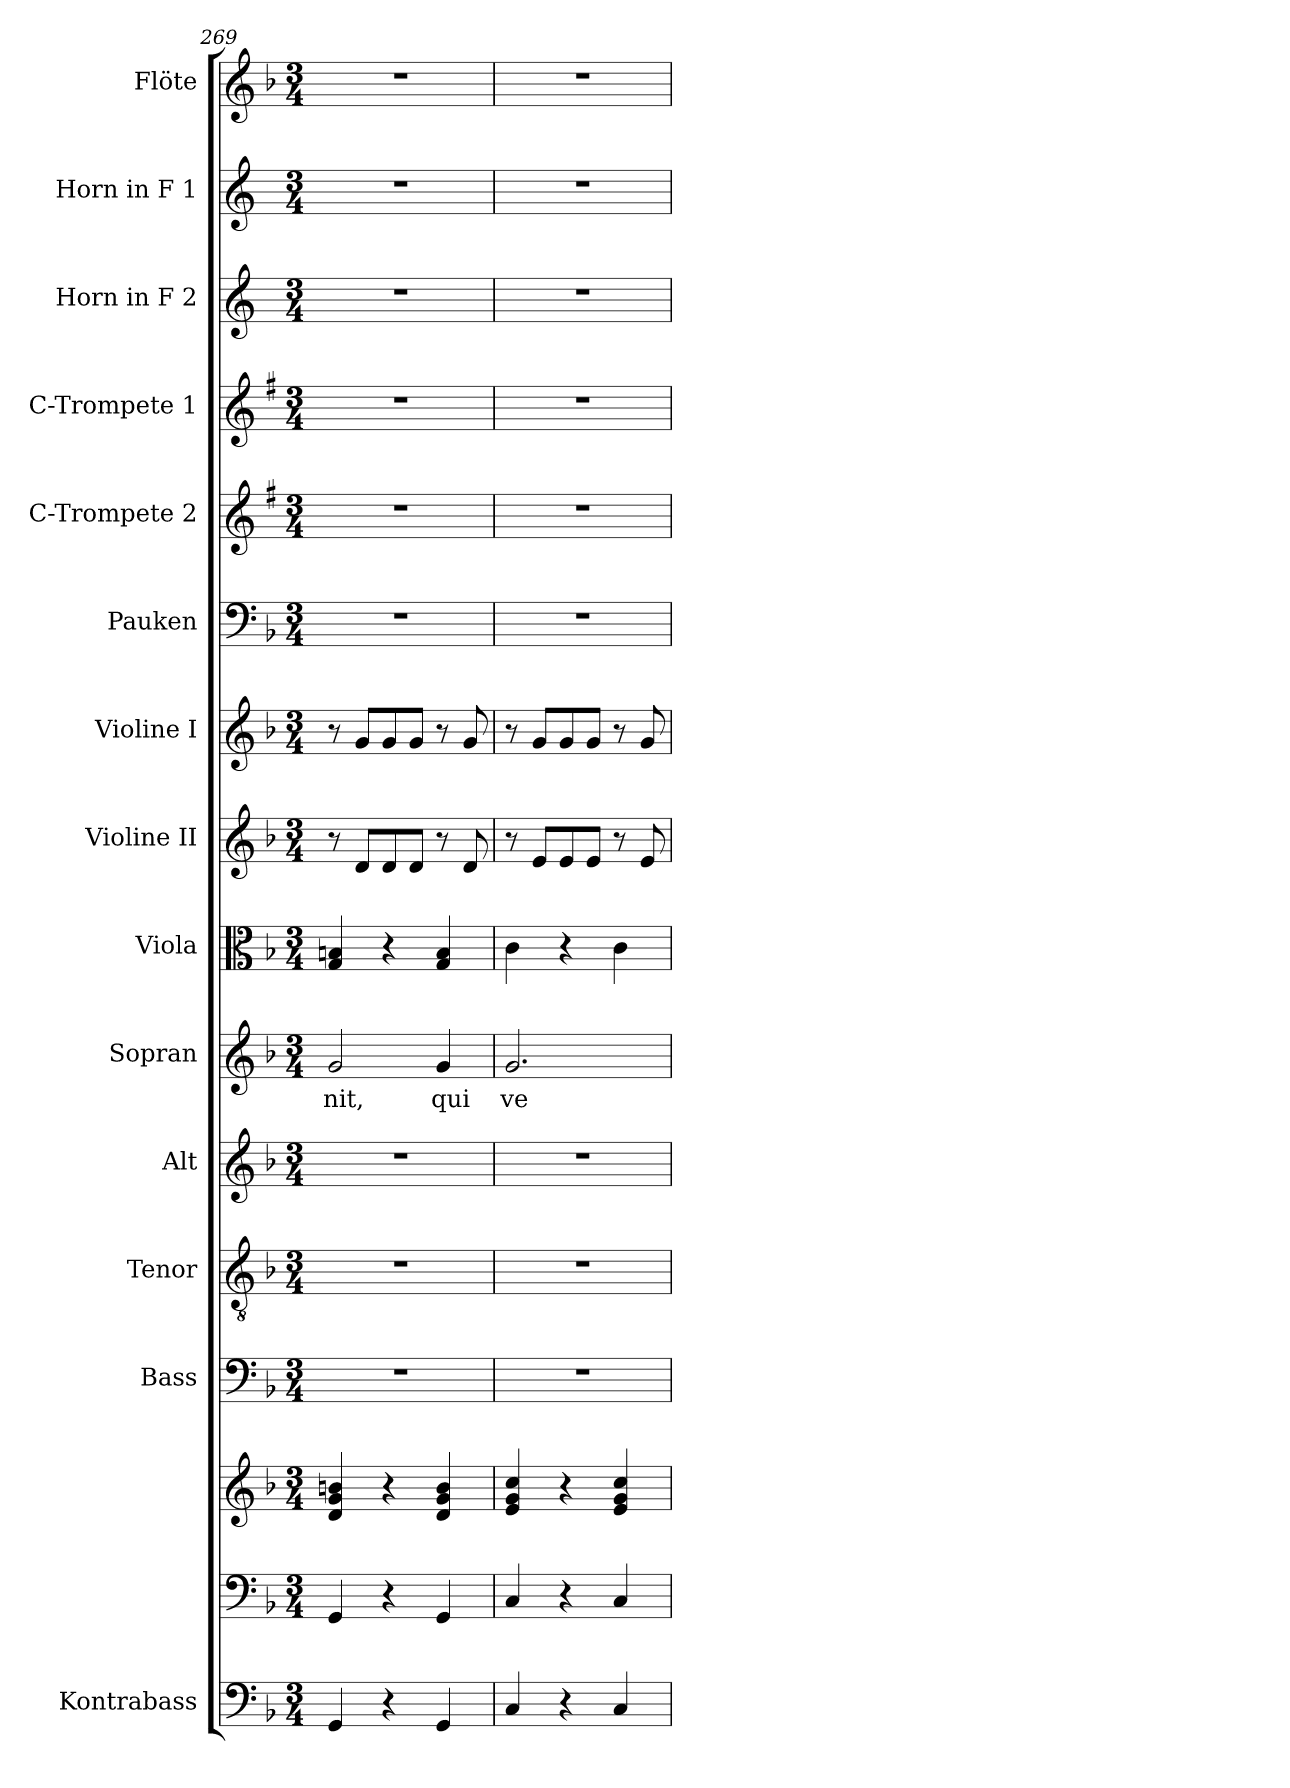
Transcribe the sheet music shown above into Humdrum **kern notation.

**kern	**kern	**kern	**kern	**kern	**kern	**kern	**text	**kern	**kern	**kern	**kern	**kern	**kern	**kern	**kern	**kern
*part15	*part14	*part14	*part13	*part12	*part11	*part10	*part10	*part9	*part8	*part7	*part6	*part5	*part4	*part3	*part2	*part1
*staff16	*staff15	*staff14	*staff13	*staff12	*staff11	*staff10	*staff10	*staff9	*staff8	*staff7	*staff6	*staff5	*staff4	*staff3	*staff2	*staff1
*I"Kontrabass	*	*	*I"Bass	*I"Tenor	*I"Alt	*I"Sopran	*	*I"Viola	*I"Violine II	*I"Violine I	*I"Pauken	*I"C-Trompete 2	*I"C-Trompete 1	*I"Horn in F 2	*I"Horn in F 1	*I"Flöte
*I'Kb.	*	*	*I'B.	*I'T.	*I'A.	*I'S.	*	*I'Vla.	*I'Vl. II	*I'Vl. I	*I'Pk.	*I'C Trp. 2	*I'C Trp. 1	*	*	*I'Fl.
*clefF4	*clefF4	*clefG2	*clefF4	*clefGv2	*clefG2	*clefG2	*	*clefC3	*clefG2	*clefG2	*clefF4	*clefG2	*clefG2	*clefG2	*clefG2	*clefG2
*ITrd7c12	*	*	*	*	*	*	*	*	*	*	*	*ITrd1c2	*ITrd1c2	*ITrd4c7	*ITrd4c7	*
*k[b-]	*k[b-]	*k[b-]	*k[b-]	*k[b-]	*k[b-]	*k[b-]	*	*k[b-]	*k[b-]	*k[b-]	*k[b-]	*k[b-]	*k[b-]	*k[b-]	*k[b-]	*k[b-]
*F:	*F:	*F:	*F:	*F:	*F:	*F:	*	*F:	*F:	*F:	*F:	*F:	*F:	*F:	*F:	*F:
*M3/4	*M3/4	*M3/4	*M3/4	*M3/4	*M3/4	*M3/4	*	*M3/4	*M3/4	*M3/4	*M3/4	*M3/4	*M3/4	*M3/4	*M3/4	*M3/4
=269	=269	=269	=269	=269	=269	=269	=269	=269	=269	=269	=269	=269	=269	=269	=269	=269
!	!	!	!	!	!	!	!LO:LY:b	!	!	!	!	!	!	!	!	!
4GGG/	4GG/	4d/ 4g/ 4bn/	2.r	2.r	2.r	2g/	-nit,	4G/ 4Bn/	8r	8r	2.r	2.r	2.r	2.r	2.r	2.r
.	.	.	.	.	.	.	.	.	8d/L	8g/L	.	.	.	.	.	.
4r	4r	4r	.	.	.	.	.	4r	8d/	8g/	.	.	.	.	.	.
.	.	.	.	.	.	.	.	.	8d/J	8g/J	.	.	.	.	.	.
!	!	!	!	!	!	!	!LO:LY:b	!	!	!	!	!	!	!	!	!
4GGG/	4GG/	4d/ 4g/ 4b/	.	.	.	4g/	qui	4G/ 4B/	8r	8r	.	.	.	.	.	.
.	.	.	.	.	.	.	.	.	8d/	8g/	.	.	.	.	.	.
=270	=270	=270	=270	=270	=270	=270	=270	=270	=270	=270	=270	=270	=270	=270	=270	=270
!	!	!	!	!	!	!	!LO:LY:b	!	!	!	!	!	!	!	!	!
4CC/	4C/	4e/ 4g/ 4cc/	2.r	2.r	2.r	2.g/	ve-	4c\	8r	8r	2.r	2.r	2.r	2.r	2.r	2.r
.	.	.	.	.	.	.	.	.	8e/L	8g/L	.	.	.	.	.	.
4r	4r	4r	.	.	.	.	.	4r	8e/	8g/	.	.	.	.	.	.
.	.	.	.	.	.	.	.	.	8e/J	8g/J	.	.	.	.	.	.
4CC/	4C/	4e/ 4g/ 4cc/	.	.	.	.	.	4c\	8r	8r	.	.	.	.	.	.
.	.	.	.	.	.	.	.	.	8e/	8g/	.	.	.	.	.	.
=	=	=	=	=	=	=	=	=	=	=	=	=	=	=	=	=
*-	*-	*-	*-	*-	*-	*-	*-	*-	*-	*-	*-	*-	*-	*-	*-	*-
